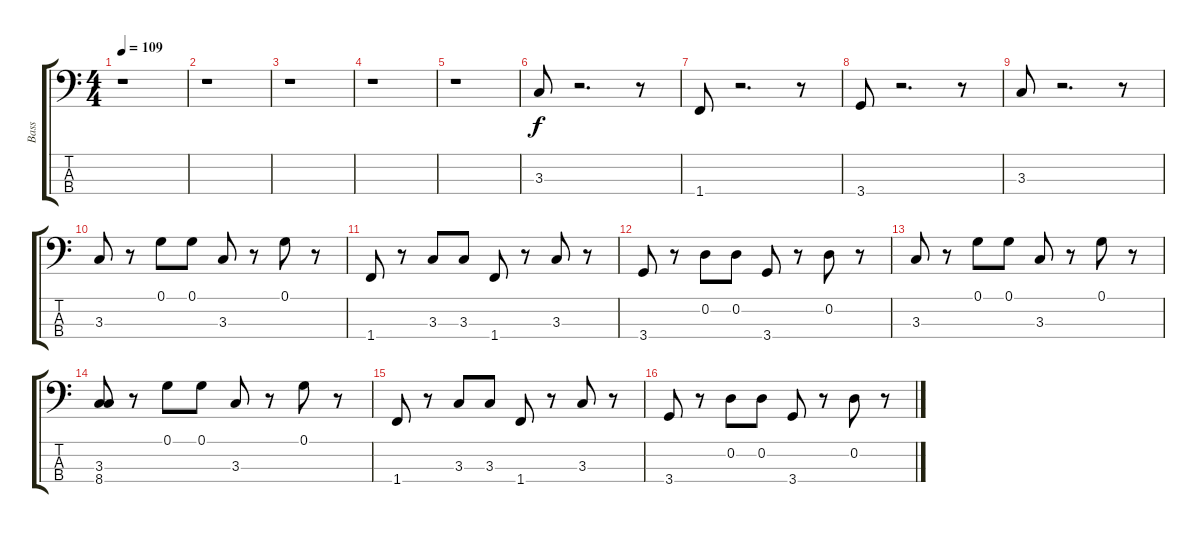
\track ("Bass" "Bass") {instrument electricbassfinger}
\staff {score tabs}
\tuning (G2 D2 A1 E1) {hide}
\ts (4 4)
\tempo 109
\clef f4
\ks c
r.1{dy f instrument electricbassfinger} |
r.1 |
r.1 |
r.1 |
r.1 |
3.3.8 r.2{d} r.8 |
1.4.8 r.2{d} r.8 |
3.4.8 r.2{d} r.8 |
3.3.8 r.2{d} r.8 |
3.3.8 r.8 0.1.8 0.1.8 3.3.8 r.8 0.1.8 r.8 |
1.4.8 r.8 3.3.8 3.3.8 1.4.8 r.8 3.3.8 r.8 |
3.4.8 r.8 0.2.8 0.2.8 3.4.8 r.8 0.2.8 r.8 |
3.3.8 r.8 0.1.8 0.1.8 3.3.8 r.8 0.1.8 r.8 |
(3.3 8.4).8 r.8 0.1.8 0.1.8 3.3.8 r.8 0.1.8 r.8 |
1.4.8 r.8 3.3.8 3.3.8 1.4.8 r.8 3.3.8 r.8 |
3.4.8 r.8 0.2.8 0.2.8 3.4.8 r.8 0.2.8 r.8
